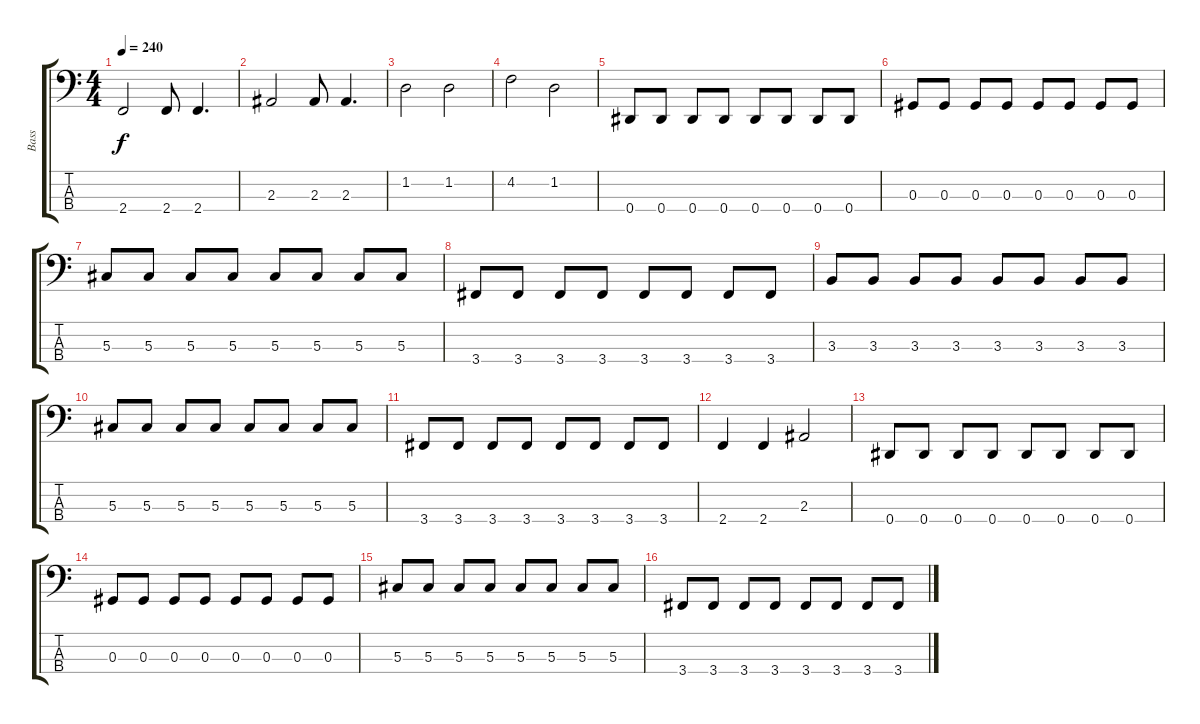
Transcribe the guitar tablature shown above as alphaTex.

\track ("Bass" "Bass") {instrument electricbassfinger}
\staff {score tabs}
\tuning (Gb2 Db2 Ab1 Eb1) {hide}
\ts (4 4)
\tempo 240
\clef f4
\ks c
2.4.2{dy f} 2.4.8 2.4.4{d} |
2.3.2 2.3.8 2.3.4{d} |
1.2.2 1.2.2 |
4.2.2 1.2.2 |
0.4.8 0.4.8 0.4.8 0.4.8 0.4.8 0.4.8 0.4.8 0.4.8 |
0.3.8 0.3.8 0.3.8 0.3.8 0.3.8 0.3.8 0.3.8 0.3.8 |
5.3.8 5.3.8 5.3.8 5.3.8 5.3.8 5.3.8 5.3.8 5.3.8 |
3.4.8 3.4.8 3.4.8 3.4.8 3.4.8 3.4.8 3.4.8 3.4.8 |
3.3.8 3.3.8 3.3.8 3.3.8 3.3.8 3.3.8 3.3.8 3.3.8 |
5.3.8 5.3.8 5.3.8 5.3.8 5.3.8 5.3.8 5.3.8 5.3.8 |
3.4.8 3.4.8 3.4.8 3.4.8 3.4.8 3.4.8 3.4.8 3.4.8 |
2.4.4 2.4.4 2.3.2 |
0.4.8 0.4.8 0.4.8 0.4.8 0.4.8 0.4.8 0.4.8 0.4.8 |
0.3.8 0.3.8 0.3.8 0.3.8 0.3.8 0.3.8 0.3.8 0.3.8 |
5.3.8 5.3.8 5.3.8 5.3.8 5.3.8 5.3.8 5.3.8 5.3.8 |
3.4.8 3.4.8 3.4.8 3.4.8 3.4.8 3.4.8 3.4.8 3.4.8
